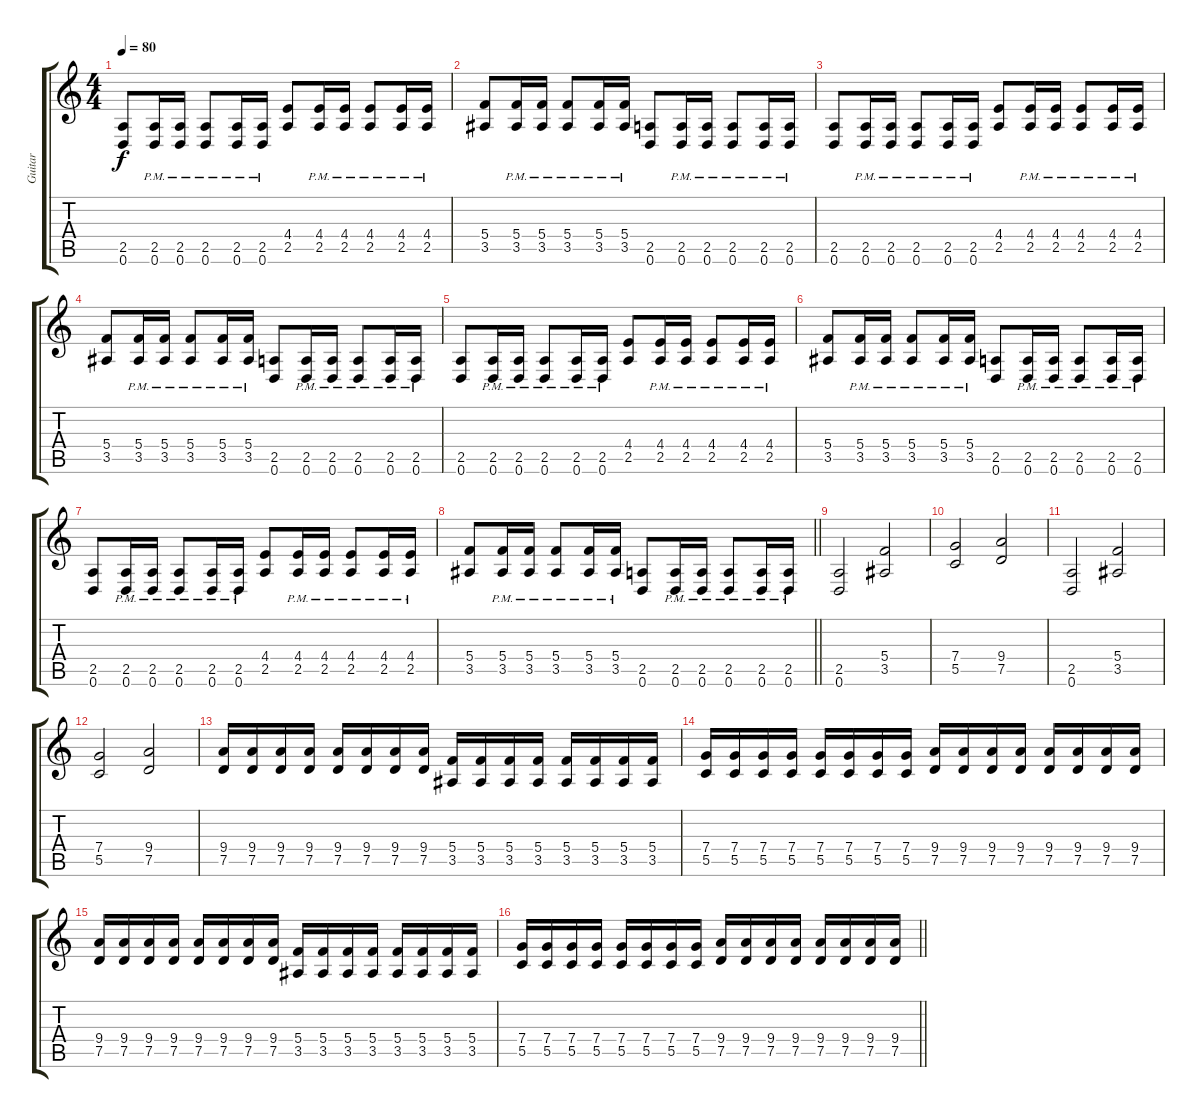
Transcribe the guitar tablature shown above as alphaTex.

\track ("Guitar" "Guitar") {instrument distortionguitar}
\staff {score tabs}
\tuning (D4 A3 F3 C3 G2 D2) {hide}
\ts (4 4)
\section ("" "")
\tempo 80
\clef g2
\ks c
(2.5 0.6).8{dy f instrument distortionguitar} (2.5{pm} 0.6{pm}).16 (2.5{pm} 0.6{pm}).16 (2.5{pm} 0.6{pm}).8 (2.5{pm} 0.6{pm}).16 (2.5{pm} 0.6{pm}).16 (4.4 2.5).8 (4.4{pm} 2.5{pm}).16 (4.4{pm} 2.5{pm}).16 (4.4{pm} 2.5{pm}).8 (4.4{pm} 2.5{pm}).16 (4.4{pm} 2.5{pm}).16 |
(5.4 3.5).8 (5.4{pm} 3.5{pm}).16 (5.4{pm} 3.5{pm}).16 (5.4{pm} 3.5{pm}).8 (5.4{pm} 3.5{pm}).16 (5.4{pm} 3.5{pm}).16 (2.5 0.6).8 (2.5{pm} 0.6{pm}).16 (2.5{pm} 0.6{pm}).16 (2.5{pm} 0.6{pm}).8 (2.5{pm} 0.6{pm}).16 (2.5{pm} 0.6{pm}).16 |
(2.5 0.6).8 (2.5{pm} 0.6{pm}).16 (2.5{pm} 0.6{pm}).16 (2.5{pm} 0.6{pm}).8 (2.5{pm} 0.6{pm}).16 (2.5{pm} 0.6{pm}).16 (4.4 2.5).8 (4.4{pm} 2.5{pm}).16 (4.4{pm} 2.5{pm}).16 (4.4{pm} 2.5{pm}).8 (4.4{pm} 2.5{pm}).16 (4.4{pm} 2.5{pm}).16 |
(5.4 3.5).8 (5.4{pm} 3.5{pm}).16 (5.4{pm} 3.5{pm}).16 (5.4{pm} 3.5{pm}).8 (5.4{pm} 3.5{pm}).16 (5.4{pm} 3.5{pm}).16 (2.5 0.6).8 (2.5{pm} 0.6{pm}).16 (2.5{pm} 0.6{pm}).16 (2.5{pm} 0.6{pm}).8 (2.5{pm} 0.6{pm}).16 (2.5{pm} 0.6{pm}).16 |
(2.5 0.6).8{instrument distortionguitar} (2.5{pm} 0.6{pm}).16 (2.5{pm} 0.6{pm}).16 (2.5{pm} 0.6{pm}).8 (2.5{pm} 0.6{pm}).16 (2.5{pm} 0.6{pm}).16 (4.4 2.5).8 (4.4{pm} 2.5{pm}).16 (4.4{pm} 2.5{pm}).16 (4.4{pm} 2.5{pm}).8 (4.4{pm} 2.5{pm}).16 (4.4{pm} 2.5{pm}).16 |
(5.4 3.5).8 (5.4{pm} 3.5{pm}).16 (5.4{pm} 3.5{pm}).16 (5.4{pm} 3.5{pm}).8 (5.4{pm} 3.5{pm}).16 (5.4{pm} 3.5{pm}).16 (2.5 0.6).8 (2.5{pm} 0.6{pm}).16 (2.5{pm} 0.6{pm}).16 (2.5{pm} 0.6{pm}).8 (2.5{pm} 0.6{pm}).16 (2.5{pm} 0.6{pm}).16 |
(2.5 0.6).8 (2.5{pm} 0.6{pm}).16 (2.5{pm} 0.6{pm}).16 (2.5{pm} 0.6{pm}).8 (2.5{pm} 0.6{pm}).16 (2.5{pm} 0.6{pm}).16 (4.4 2.5).8 (4.4{pm} 2.5{pm}).16 (4.4{pm} 2.5{pm}).16 (4.4{pm} 2.5{pm}).8 (4.4{pm} 2.5{pm}).16 (4.4{pm} 2.5{pm}).16 |
\barLineRight lightlight
(5.4 3.5).8 (5.4{pm} 3.5{pm}).16 (5.4{pm} 3.5{pm}).16 (5.4{pm} 3.5{pm}).8 (5.4{pm} 3.5{pm}).16 (5.4{pm} 3.5{pm}).16 (2.5 0.6).8 (2.5{pm} 0.6{pm}).16 (2.5{pm} 0.6{pm}).16 (2.5{pm} 0.6{pm}).8 (2.5{pm} 0.6{pm}).16 (2.5{pm} 0.6{pm}).16 |
\section ("" "")
(2.5 0.6).2 (5.4 3.5).2 |
(7.4 5.5).2 (9.4 7.5).2 |
(2.5 0.6).2 (5.4 3.5).2 |
(7.4 5.5).2 (9.4 7.5).2 |
(9.4 7.5).16 (9.4 7.5).16 (9.4 7.5).16 (9.4 7.5).16 (9.4 7.5).16 (9.4 7.5).16 (9.4 7.5).16 (9.4 7.5).16 (5.4 3.5).16 (5.4 3.5).16 (5.4 3.5).16 (5.4 3.5).16 (5.4 3.5).16 (5.4 3.5).16 (5.4 3.5).16 (5.4 3.5).16 |
(7.4 5.5).16 (7.4 5.5).16 (7.4 5.5).16 (7.4 5.5).16 (7.4 5.5).16 (7.4 5.5).16 (7.4 5.5).16 (7.4 5.5).16 (9.4 7.5).16 (9.4 7.5).16 (9.4 7.5).16 (9.4 7.5).16 (9.4 7.5).16 (9.4 7.5).16 (9.4 7.5).16 (9.4 7.5).16 |
(9.4 7.5).16 (9.4 7.5).16 (9.4 7.5).16 (9.4 7.5).16 (9.4 7.5).16 (9.4 7.5).16 (9.4 7.5).16 (9.4 7.5).16 (5.4 3.5).16 (5.4 3.5).16 (5.4 3.5).16 (5.4 3.5).16 (5.4 3.5).16 (5.4 3.5).16 (5.4 3.5).16 (5.4 3.5).16 |
\barLineRight lightlight
(7.4 5.5).16 (7.4 5.5).16 (7.4 5.5).16 (7.4 5.5).16 (7.4 5.5).16 (7.4 5.5).16 (7.4 5.5).16 (7.4 5.5).16 (9.4 7.5).16 (9.4 7.5).16 (9.4 7.5).16 (9.4 7.5).16 (9.4 7.5).16 (9.4 7.5).16 (9.4 7.5).16 (9.4 7.5).16
